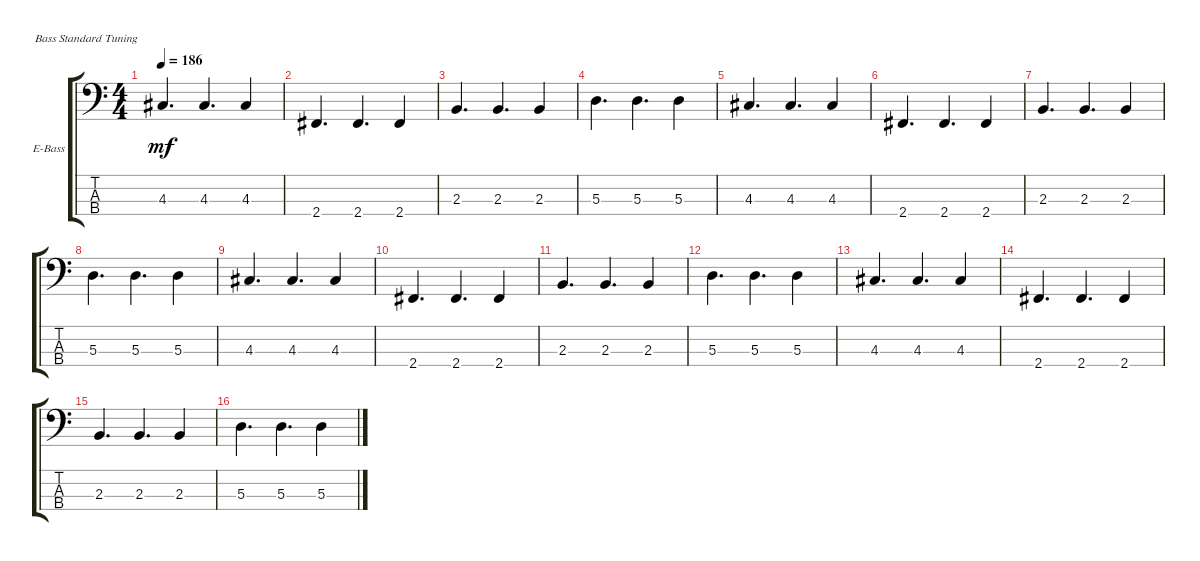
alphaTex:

\defaultSystemsLayout 4
\bracketExtendMode groupsimilarinstruments
\firstSystemTrackNameOrientation horizontal
\otherSystemsTrackNameOrientation horizontal
\track ("Bass" "E-Bass") {instrument electricbassfinger}
\staff {score tabs}
\tuning (G2 D2 A1 E1)
\ts (4 4)
\tempo 186
\clef f4
\scale
0.333333
\ks c
4.3.4{d dy mf} 4.3.4{d} 4.3.4 |
\scale
0.333333 2.4.4{d} 2.4.4{d} 2.4.4 |
\scale
0.333333 2.3.4{d} 2.3.4{d} 2.3.4 |
\scale
0.333333 5.3.4{d} 5.3.4{d} 5.3.4 |
\scale
0.333333 4.3.4{d} 4.3.4{d} 4.3.4 |
\scale
0.333333 2.4.4{d} 2.4.4{d} 2.4.4 |
\scale
0.333333 2.3.4{d} 2.3.4{d} 2.3.4 |
\scale
0.333333 5.3.4{d} 5.3.4{d} 5.3.4 |
\scale
0.333333 4.3.4{d} 4.3.4{d} 4.3.4 |
\scale
0.333333 2.4.4{d} 2.4.4{d} 2.4.4 |
\scale
0.333333 2.3.4{d} 2.3.4{d} 2.3.4 |
\scale
0.333333 5.3.4{d} 5.3.4{d} 5.3.4 |
\scale
0.333333 4.3.4{d} 4.3.4{d} 4.3.4 |
\scale
0.333333 2.4.4{d} 2.4.4{d} 2.4.4 |
\scale
0.333333 2.3.4{d} 2.3.4{d} 2.3.4 |
\scale
0.333333 5.3.4{d} 5.3.4{d} 5.3.4
